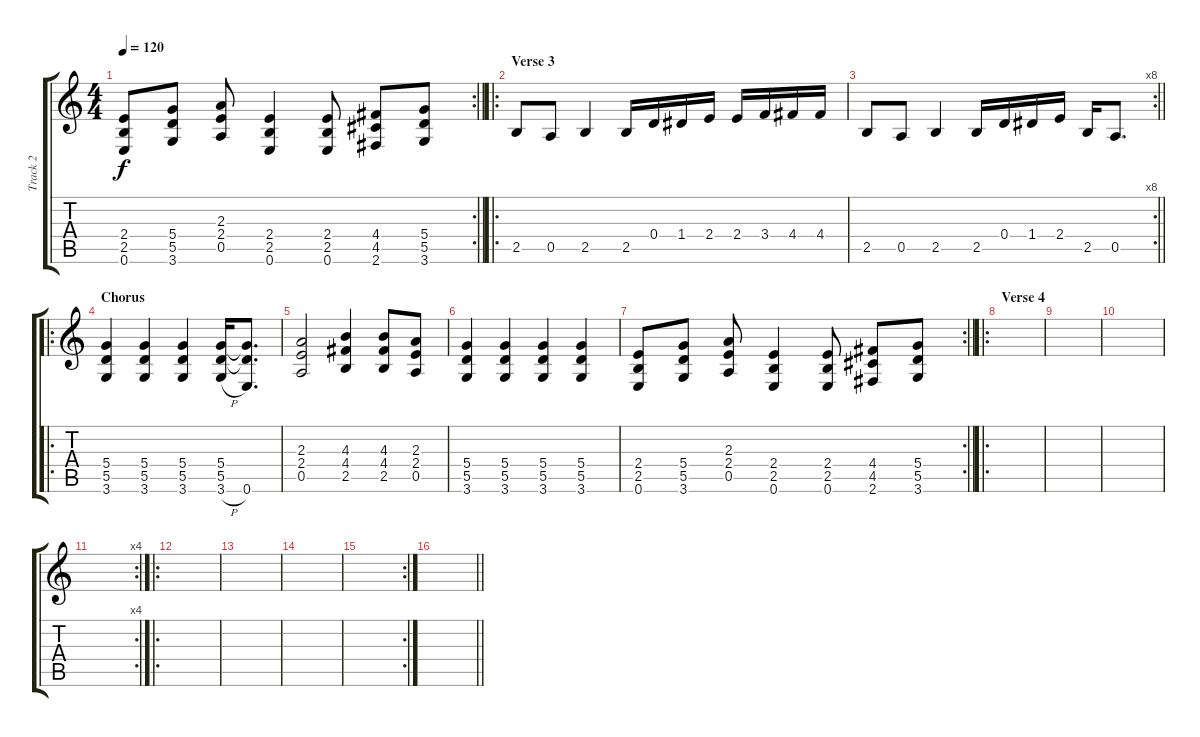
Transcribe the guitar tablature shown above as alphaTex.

\track ("Track 2" "Track 2") {instrument distortionguitar}
\staff {score tabs}
\tuning (E4 B3 G3 D3 A2 E2) {hide}
\rc 2
\ts (4 4)
\tempo 120
\clef g2
\barLineRight lightlight
\ks c
(2.4 2.5 0.6).8{dy f} (5.4 5.5 3.6).8 (2.3 2.4 0.5).8 (2.4 2.5 0.6).4 (2.4 2.5 0.6).8 (4.4 4.5 2.6).8 (5.4 5.5 3.6).8 |
\ro
\section ("" "Verse 3")
2.5.8 0.5.8 2.5.4 2.5.16 0.4.16 1.4.16 2.4.16 2.4.16 3.4.16 4.4.16 4.4.16 |
\rc 8
\barLineRight lightlight
2.5.8 0.5.8 2.5.4 2.5.16 0.4.16 1.4.16 2.4.16 2.5.16 0.5.8{d} |
\ro
\section ("" "Chorus")
(5.4 5.5 3.6).4 (5.4 5.5 3.6).4 (5.4 5.5 3.6).4 (5.4 5.5 3.6{h}).16 (5.4{t} 5.5{t} 0.6).8{d} |
(2.3 2.4 0.5).2 (4.3 4.4 2.5).4 (4.3 4.4 2.5).8 (2.3 2.4 0.5).8 |
(5.4 5.5 3.6).4 (5.4 5.5 3.6).4 (5.4 5.5 3.6).4 (5.4 5.5 3.6).4 |
\rc 2
\barLineRight lightlight
(2.4 2.5 0.6).8 (5.4 5.5 3.6).8 (2.3 2.4 0.5).8 (2.4 2.5 0.6).4 (2.4 2.5 0.6).8 (4.4 4.5 2.6).8 (5.4 5.5 3.6).8 |
\ro
\section ("" "Verse 4")
|
|
|
\rc 4
|
\ro
|
|
|
\rc 2
|
\barLineRight lightlight
